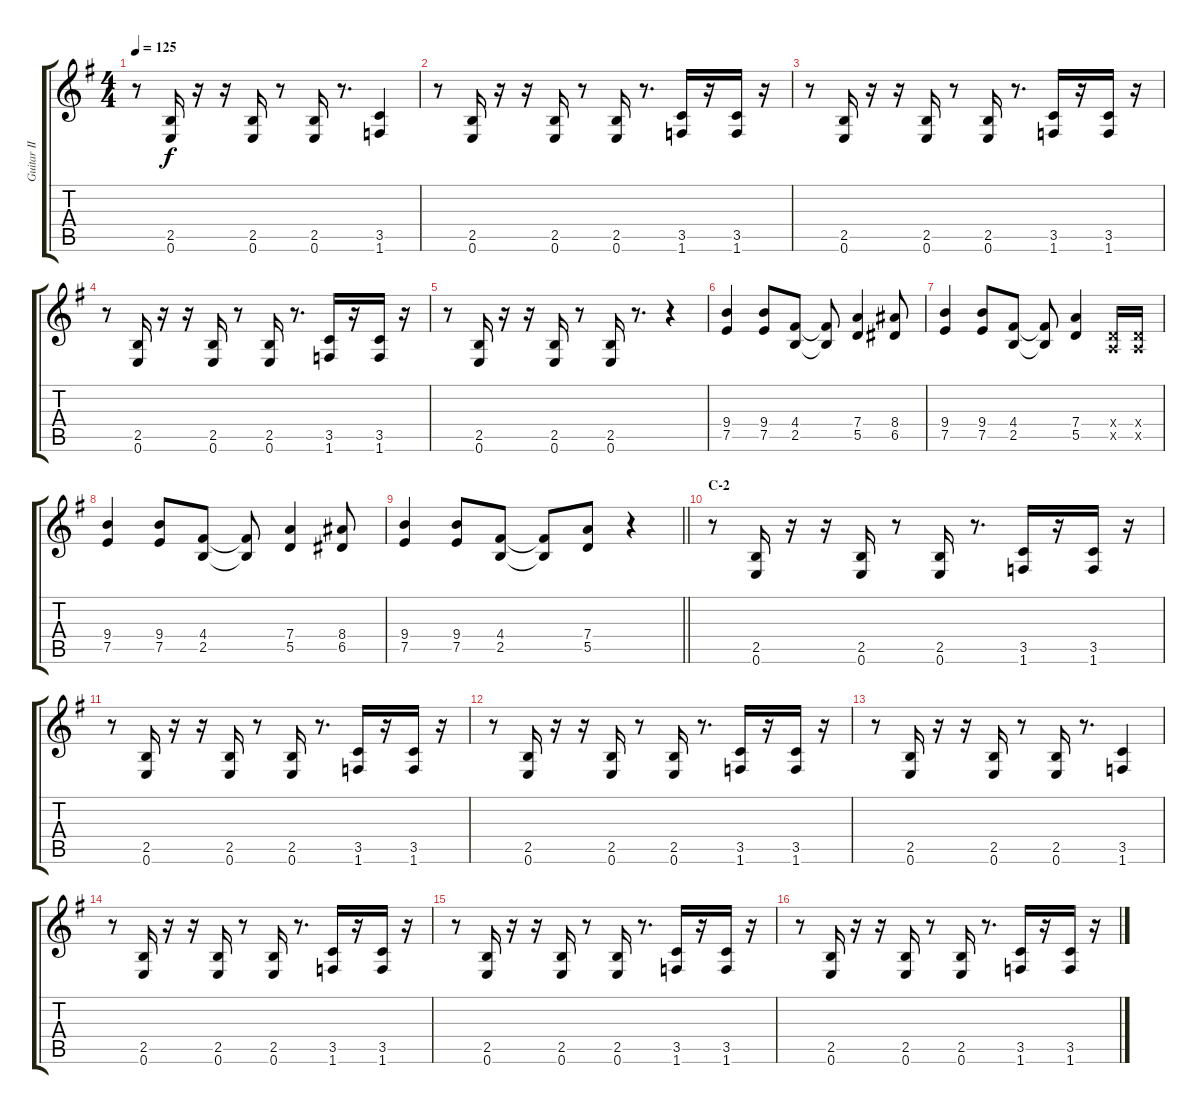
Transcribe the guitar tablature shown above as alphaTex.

\track ("Guitar II" "Guitar II") {instrument overdrivenguitar}
\staff {score tabs}
\tuning (E4 B3 G3 D3 A2 E2) {hide}
\ts (4 4)
\tempo 125
\clef g2
\ks g
r.8{dy f} (2.5 0.6).16 r.16 r.16 (2.5 0.6).16 r.8 (2.5 0.6).16 r.8{d} (3.5 1.6).4 |
r.8 (2.5 0.6).16 r.16 r.16 (2.5 0.6).16 r.8 (2.5 0.6).16 r.8{d} (3.5 1.6).16 r.16 (3.5 1.6).16 r.16 |
r.8 (2.5 0.6).16 r.16 r.16 (2.5 0.6).16 r.8 (2.5 0.6).16 r.8{d} (3.5 1.6).16 r.16 (3.5 1.6).16 r.16 |
r.8 (2.5 0.6).16 r.16 r.16 (2.5 0.6).16 r.8 (2.5 0.6).16 r.8{d} (3.5 1.6).16 r.16 (3.5 1.6).16 r.16 |
r.8 (2.5 0.6).16 r.16 r.16 (2.5 0.6).16 r.8 (2.5 0.6).16 r.8{d} r.4 |
(9.4 7.5).4 (9.4 7.5).8 (4.4 2.5).8 (4.4{t} 2.5{t}).8 (7.4 5.5).4 (8.4 6.5).8 |
(9.4 7.5).4 (9.4 7.5).8 (4.4 2.5).8 (4.4{t} 2.5{t}).8 (7.4 5.5).4 (0.4{x} 0.5{x}).16 (0.4{x} 0.5{x}).16 |
(9.4 7.5).4 (9.4 7.5).8 (4.4 2.5).8 (4.4{t} 2.5{t}).8 (7.4 5.5).4 (8.4 6.5).8 |
\barLineRight lightlight
(9.4 7.5).4 (9.4 7.5).8 (4.4 2.5).8 (4.4{t} 2.5{t}).8 (7.4 5.5).8 r.4 |
\section ("" "C-2")
r.8 (2.5 0.6).16 r.16 r.16 (2.5 0.6).16 r.8 (2.5 0.6).16 r.8{d} (3.5 1.6).16 r.16 (3.5 1.6).16 r.16 |
r.8 (2.5 0.6).16 r.16 r.16 (2.5 0.6).16 r.8 (2.5 0.6).16 r.8{d} (3.5 1.6).16 r.16 (3.5 1.6).16 r.16 |
r.8 (2.5 0.6).16 r.16 r.16 (2.5 0.6).16 r.8 (2.5 0.6).16 r.8{d} (3.5 1.6).16 r.16 (3.5 1.6).16 r.16 |
r.8 (2.5 0.6).16 r.16 r.16 (2.5 0.6).16 r.8 (2.5 0.6).16 r.8{d} (3.5 1.6).4 |
r.8 (2.5 0.6).16 r.16 r.16 (2.5 0.6).16 r.8 (2.5 0.6).16 r.8{d} (3.5 1.6).16 r.16 (3.5 1.6).16 r.16 |
r.8 (2.5 0.6).16 r.16 r.16 (2.5 0.6).16 r.8 (2.5 0.6).16 r.8{d} (3.5 1.6).16 r.16 (3.5 1.6).16 r.16 |
r.8 (2.5 0.6).16 r.16 r.16 (2.5 0.6).16 r.8 (2.5 0.6).16 r.8{d} (3.5 1.6).16 r.16 (3.5 1.6).16 r.16
